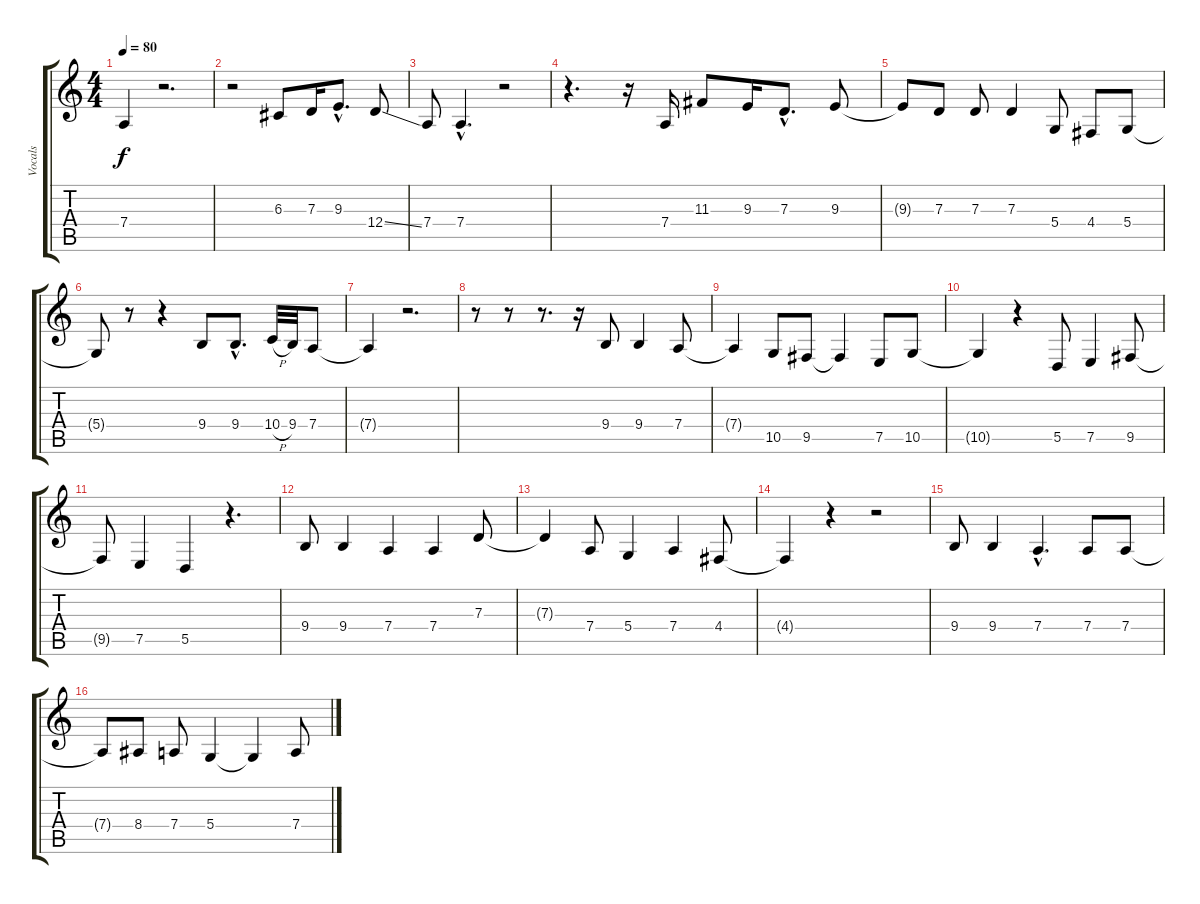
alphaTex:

\track ("Vocals" "Vocals") {instrument lead1square}
\staff {score tabs}
\tuning (E4 B3 G3 D3 A2 E2) {hide}
\ts (4 4)
\tempo 80
\clef g2
\ks c
7.4.4{dy f} r.2{d} |
r.2 6.3.8 7.3.16 9.3{hac}.8{d} 12.4{ss}.8 |
7.4.8 7.4{hac}.4{d} r.2 |
r.4{d} r.16 7.4.16 11.3.8 9.3.16 7.3{hac}.8{d} 9.3.8 |
9.3{t}.8 7.3.8 7.3.8 7.3.4 5.4.8 4.4.8 5.4.8 |
5.4{t}.8 r.8 r.4 9.4.8 9.4{hac}.8{d} 10.4{h}.32 9.4.32 7.4.8 |
7.4{t}.4 r.2{d} |
r.8 r.8 r.8{d} r.16 9.4.8 9.4.4 7.4.8 |
7.4{t}.4 10.5.8 9.5.8 9.5{t}.4 7.5.8 10.5.8 |
10.5{t}.4 r.4 5.5.8 7.5.4 9.5.8 |
9.5{t}.8 7.5.4 5.5.4 r.4{d} |
9.4.8 9.4.4 7.4.4 7.4.4 7.3.8 |
7.3{t}.4 7.4.8 5.4.4 7.4.4 4.4.8 |
4.4{t}.4 r.4 r.2 |
9.4.8 9.4.4 7.4{hac}.4{d} 7.4.8 7.4.8 |
7.4{t}.8 8.4.8 7.4.8 5.4.4 5.4{t}.4 7.4.8
